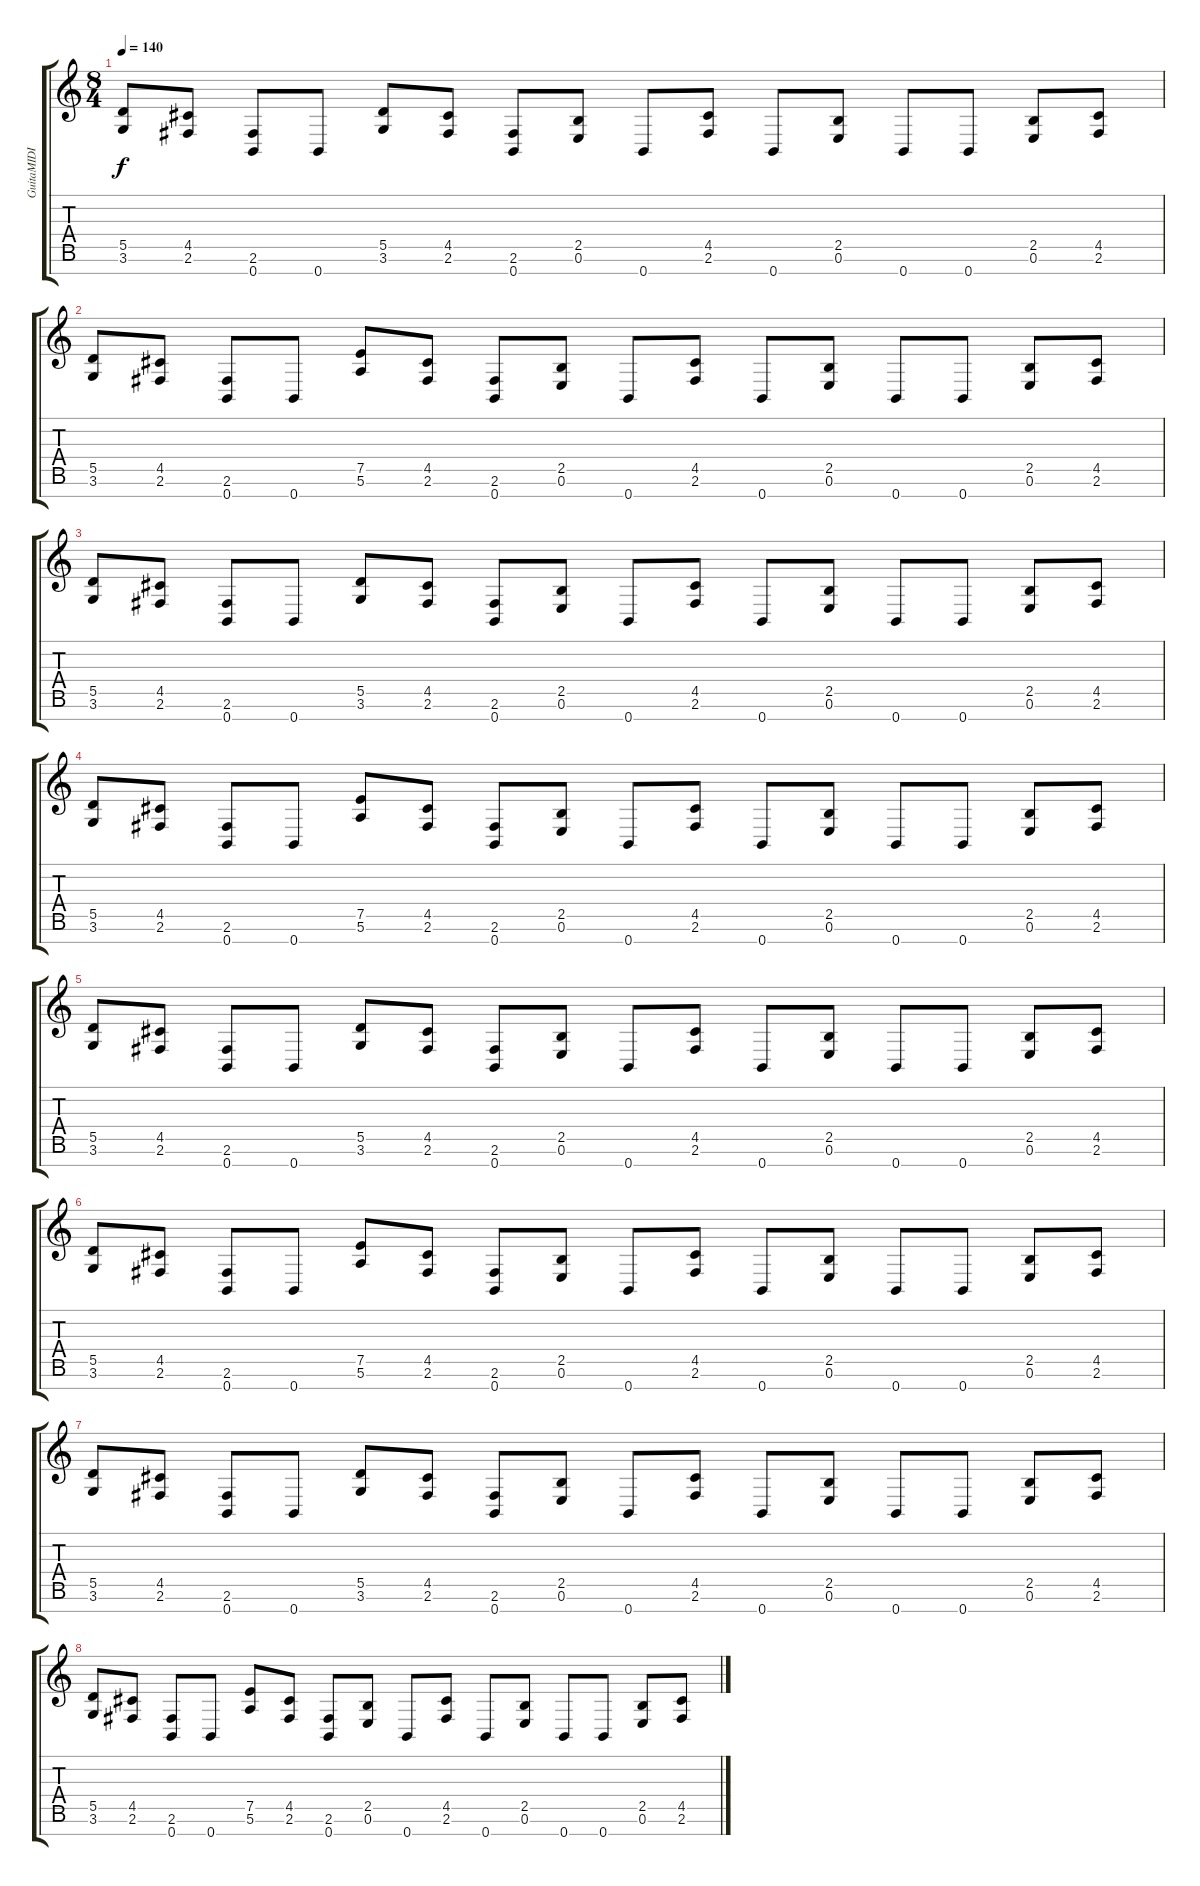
\track ("GuitaMIDI" "GuitaMIDI") {instrument distortionguitar}
\staff {score tabs}
\tuning (E4 B3 G3 D3 A2 E2 B1) {hide}
\ts (8 4)
\tempo 140
\clef g2
\ks c
(5.5 3.6).8{dy f} (4.5 2.6).8 (2.6 0.7).8 0.7.8 (5.5 3.6).8 (4.5 2.6).8 (2.6 0.7).8 (2.5 0.6).8 0.7.8 (4.5 2.6).8 0.7.8 (2.5 0.6).8 0.7.8 0.7.8 (2.5 0.6).8 (4.5 2.6).8 |
(5.5 3.6).8 (4.5 2.6).8 (2.6 0.7).8 0.7.8 (7.5 5.6).8 (4.5 2.6).8 (2.6 0.7).8 (2.5 0.6).8 0.7.8 (4.5 2.6).8 0.7.8 (2.5 0.6).8 0.7.8 0.7.8 (2.5 0.6).8 (4.5 2.6).8 |
(5.5 3.6).8 (4.5 2.6).8 (2.6 0.7).8 0.7.8 (5.5 3.6).8 (4.5 2.6).8 (2.6 0.7).8 (2.5 0.6).8 0.7.8 (4.5 2.6).8 0.7.8 (2.5 0.6).8 0.7.8 0.7.8 (2.5 0.6).8 (4.5 2.6).8 |
(5.5 3.6).8 (4.5 2.6).8 (2.6 0.7).8 0.7.8 (7.5 5.6).8 (4.5 2.6).8 (2.6 0.7).8 (2.5 0.6).8 0.7.8 (4.5 2.6).8 0.7.8 (2.5 0.6).8 0.7.8 0.7.8 (2.5 0.6).8 (4.5 2.6).8 |
(5.5 3.6).8 (4.5 2.6).8 (2.6 0.7).8 0.7.8 (5.5 3.6).8 (4.5 2.6).8 (2.6 0.7).8 (2.5 0.6).8 0.7.8 (4.5 2.6).8 0.7.8 (2.5 0.6).8 0.7.8 0.7.8 (2.5 0.6).8 (4.5 2.6).8 |
(5.5 3.6).8 (4.5 2.6).8 (2.6 0.7).8 0.7.8 (7.5 5.6).8 (4.5 2.6).8 (2.6 0.7).8 (2.5 0.6).8 0.7.8 (4.5 2.6).8 0.7.8 (2.5 0.6).8 0.7.8 0.7.8 (2.5 0.6).8 (4.5 2.6).8 |
(5.5 3.6).8 (4.5 2.6).8 (2.6 0.7).8 0.7.8 (5.5 3.6).8 (4.5 2.6).8 (2.6 0.7).8 (2.5 0.6).8 0.7.8 (4.5 2.6).8 0.7.8 (2.5 0.6).8 0.7.8 0.7.8 (2.5 0.6).8 (4.5 2.6).8 |
(5.5 3.6).8 (4.5 2.6).8 (2.6 0.7).8 0.7.8 (7.5 5.6).8 (4.5 2.6).8 (2.6 0.7).8 (2.5 0.6).8 0.7.8 (4.5 2.6).8 0.7.8 (2.5 0.6).8 0.7.8 0.7.8 (2.5 0.6).8 (4.5 2.6).8
